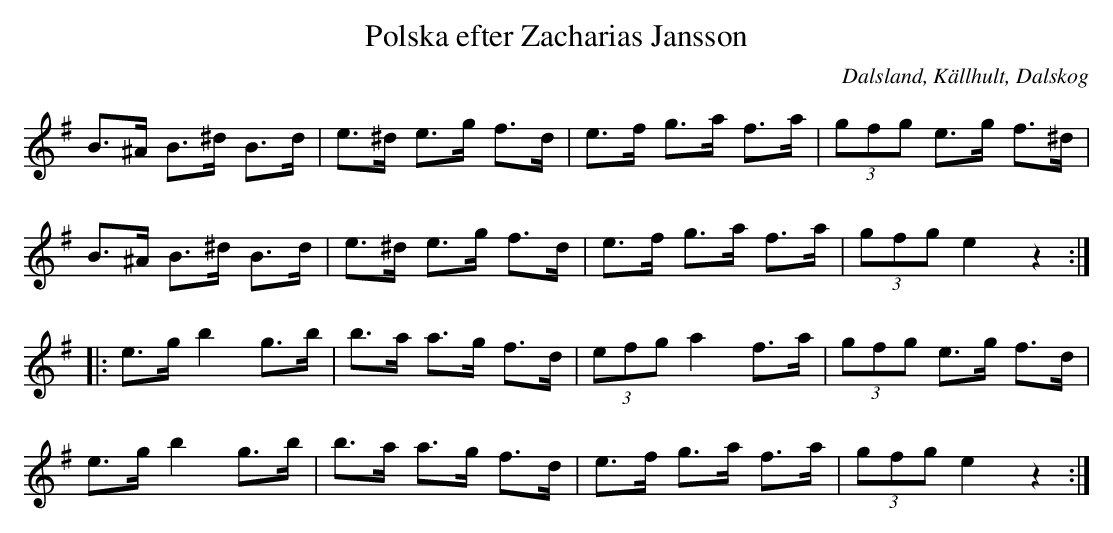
X:1
T:Polska efter Zacharias Jansson
O:Dalsland, Källhult, Dalskog
L:1/8
K:Em
B>^A B>^d B>d | e>^d e>g f>d | e>f g>a f>a | (3gfg e>g f>^d |
B>^A B>^d B>d | e>^d e>g f>d | e>f g>a f>a | (3gfg e2 z2 ::
e>g b2 g>b | b>a a>g f>d | (3efg a2 f>a | (3gfg e>g f>d |
e>g b2 g>b | b>a a>g f>d | e>f g>a f>a | (3gfg e2 z2 :|
